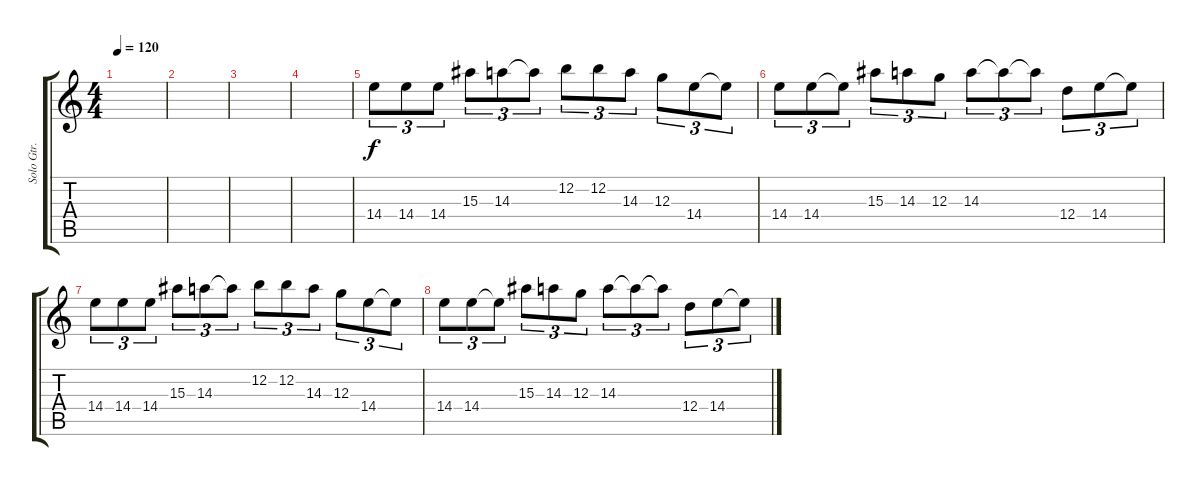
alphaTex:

\track ("Solo Gtr. 1" "Solo Gtr. ") {instrument electricguitarclean}
\staff {score tabs}
\tuning (E4 B3 G3 D3 A2 E2) {hide}
\ts (4 4)
\tempo 120
\clef g2
\ks c
|
|
|
|
14.4.8{tu (3 2)} 14.4.8{tu (3 2)} 14.4.8{tu (3 2)} 15.3.8{tu (3 2)} 14.3.8{tu (3 2)} 14.3{t}.8{tu (3 2)} 12.2.8{tu (3 2)} 12.2.8{tu (3 2)} 14.3.8{tu (3 2)} 12.3.8{tu (3 2)} 14.4.8{tu (3 2)} 14.4{t}.8{tu (3 2)} |
14.4.8{tu (3 2)} 14.4.8{tu (3 2)} 14.4{t}.8{tu (3 2)} 15.3.8{tu (3 2)} 14.3.8{tu (3 2)} 12.3.8{tu (3 2)} 14.3.8{tu (3 2)} 14.3{t}.8{tu (3 2)} 14.3{t}.8{tu (3 2)} 12.4.8{tu (3 2)} 14.4.8{tu (3 2)} 14.4{t}.8{tu (3 2)} |
14.4.8{tu (3 2)} 14.4.8{tu (3 2)} 14.4.8{tu (3 2)} 15.3.8{tu (3 2)} 14.3.8{tu (3 2)} 14.3{t}.8{tu (3 2)} 12.2.8{tu (3 2)} 12.2.8{tu (3 2)} 14.3.8{tu (3 2)} 12.3.8{tu (3 2)} 14.4.8{tu (3 2)} 14.4{t}.8{tu (3 2)} |
14.4.8{tu (3 2)} 14.4.8{tu (3 2)} 14.4{t}.8{tu (3 2)} 15.3.8{tu (3 2)} 14.3.8{tu (3 2)} 12.3.8{tu (3 2)} 14.3.8{tu (3 2)} 14.3{t}.8{tu (3 2)} 14.3{t}.8{tu (3 2)} 12.4.8{tu (3 2)} 14.4.8{tu (3 2)} 14.4{t}.8{tu (3 2)}
